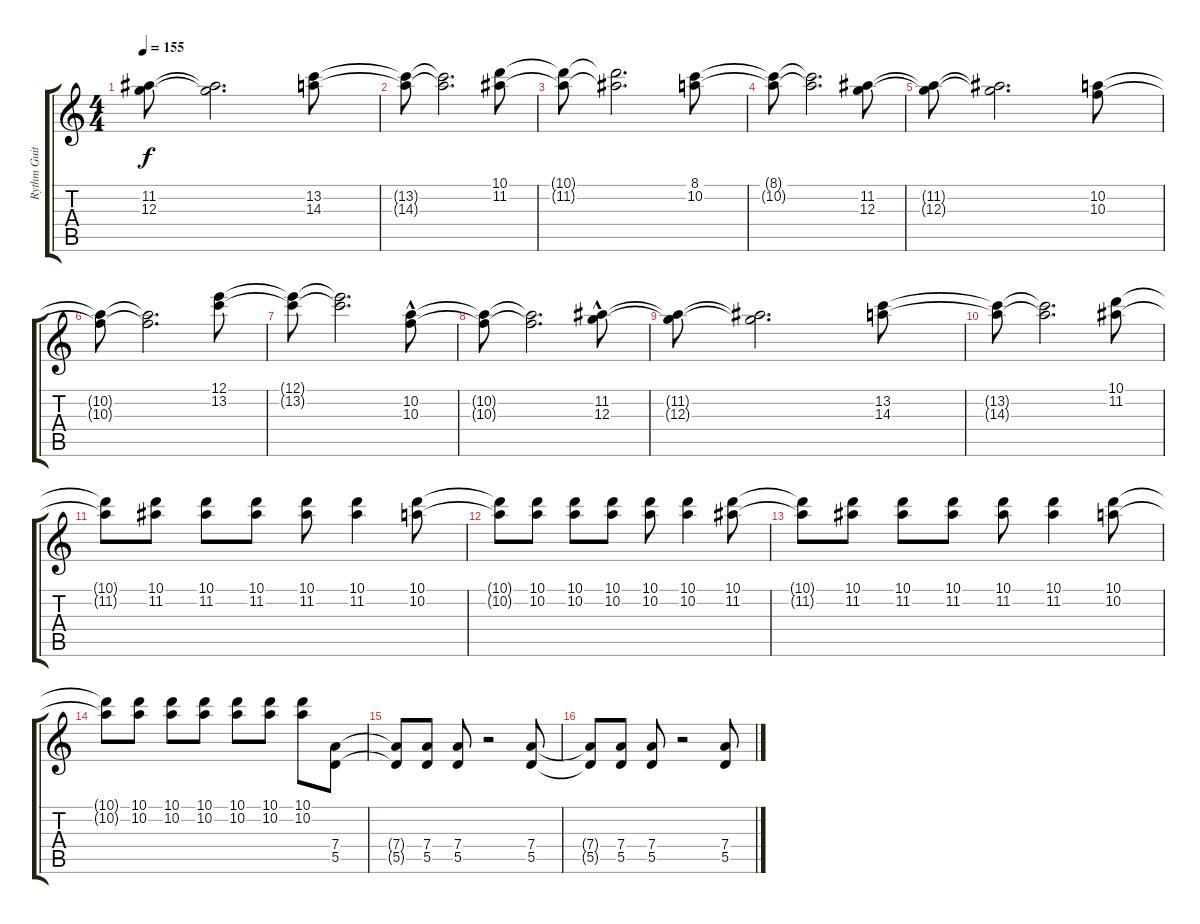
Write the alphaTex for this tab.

\track ("Rythm Guitar" "Rythm Guit") {instrument distortionguitar}
\staff {score tabs}
\tuning (E4 B3 G3 D3 A2 E2) {hide}
\ts (4 4)
\tempo 155
\clef g2
\ks c
(11.2{t} 12.3{t}).8{dy f} (11.2{t} 12.3{t}).2{d} (13.2 14.3).8 |
(13.2{t} 14.3{t}).8 (13.2{t} 14.3{t}).2{d} (10.1 11.2).8 |
(10.1{t} 11.2{t}).8 (10.1{t} 11.2{t}).2{d} (8.1 10.2).8 |
(8.1{t} 10.2{t}).8 (8.1{t} 10.2{t}).2{d} (11.2 12.3).8 |
(11.2{t} 12.3{t}).8 (11.2{t} 12.3{t}).2{d} (10.2 10.3).8 |
(10.2{t} 10.3{t}).8 (10.2{t} 10.3{t}).2{d} (12.1 13.2).8 |
(12.1{t} 13.2{t}).8 (12.1{t} 13.2{t}).2{d} (10.2 10.3{hac}).8 |
(10.2{t} 10.3{t}).8 (10.2{t} 10.3{t}).2{d} (11.2 12.3{hac}).8 |
(11.2{t} 12.3{t}).8 (11.2{t} 12.3{t}).2{d} (13.2 14.3).8 |
(13.2{t} 14.3{t}).8 (13.2{t} 14.3{t}).2{d} (10.1 11.2).8 |
(10.1{t} 11.2{t}).8 (10.1 11.2).8 (10.1 11.2).8 (10.1 11.2).8 (10.1 11.2).8 (10.1 11.2).4 (10.1 10.2).8 |
(10.1{t} 10.2{t}).8 (10.1 10.2).8 (10.1 10.2).8 (10.1 10.2).8 (10.1 10.2).8 (10.1 10.2).4 (10.1 11.2).8 |
(10.1{t} 11.2{t}).8 (10.1 11.2).8 (10.1 11.2).8 (10.1 11.2).8 (10.1 11.2).8 (10.1 11.2).4 (10.1 10.2).8 |
(10.1{t} 10.2{t}).8 (10.1 10.2).8 (10.1 10.2).8 (10.1 10.2).8 (10.1 10.2).8 (10.1 10.2).8 (10.1 10.2).8 (7.4 5.5).8 |
(7.4{t} 5.5{t}).8 (7.4 5.5).8 (7.4 5.5).8 r.2 (7.4 5.5).8 |
(7.4{t} 5.5{t}).8 (7.4 5.5).8 (7.4 5.5).8 r.2 (7.4 5.5).8
